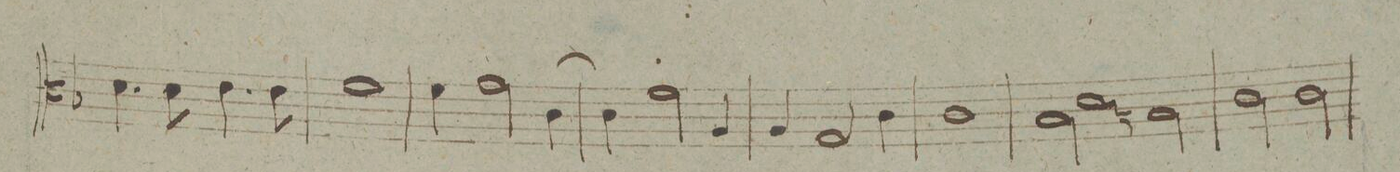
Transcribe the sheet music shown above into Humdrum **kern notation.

**kern	**dynam
*I"Viola	*
*clefC3	*
*k[b-]	*
*met(c|)	*
*M2/2	*
4.d\	.
8d\	.
4.e\	.
8e\	.
=22	=22
1f	.
=23	=23
4f\	.
2g\	.
[4c\	.
=24	=24
4c\]	.
2f\	.
4A/	.
=25	=25
4A/	.
2G/	.
4c\	.
=26	=26
1c	.
=27	=27
*^	*
1d	2B-\	.
.	2Bn\	.
*v	*v	*
=28	=28
2c\	.
2c\	.
=29	=29
*-	*-
